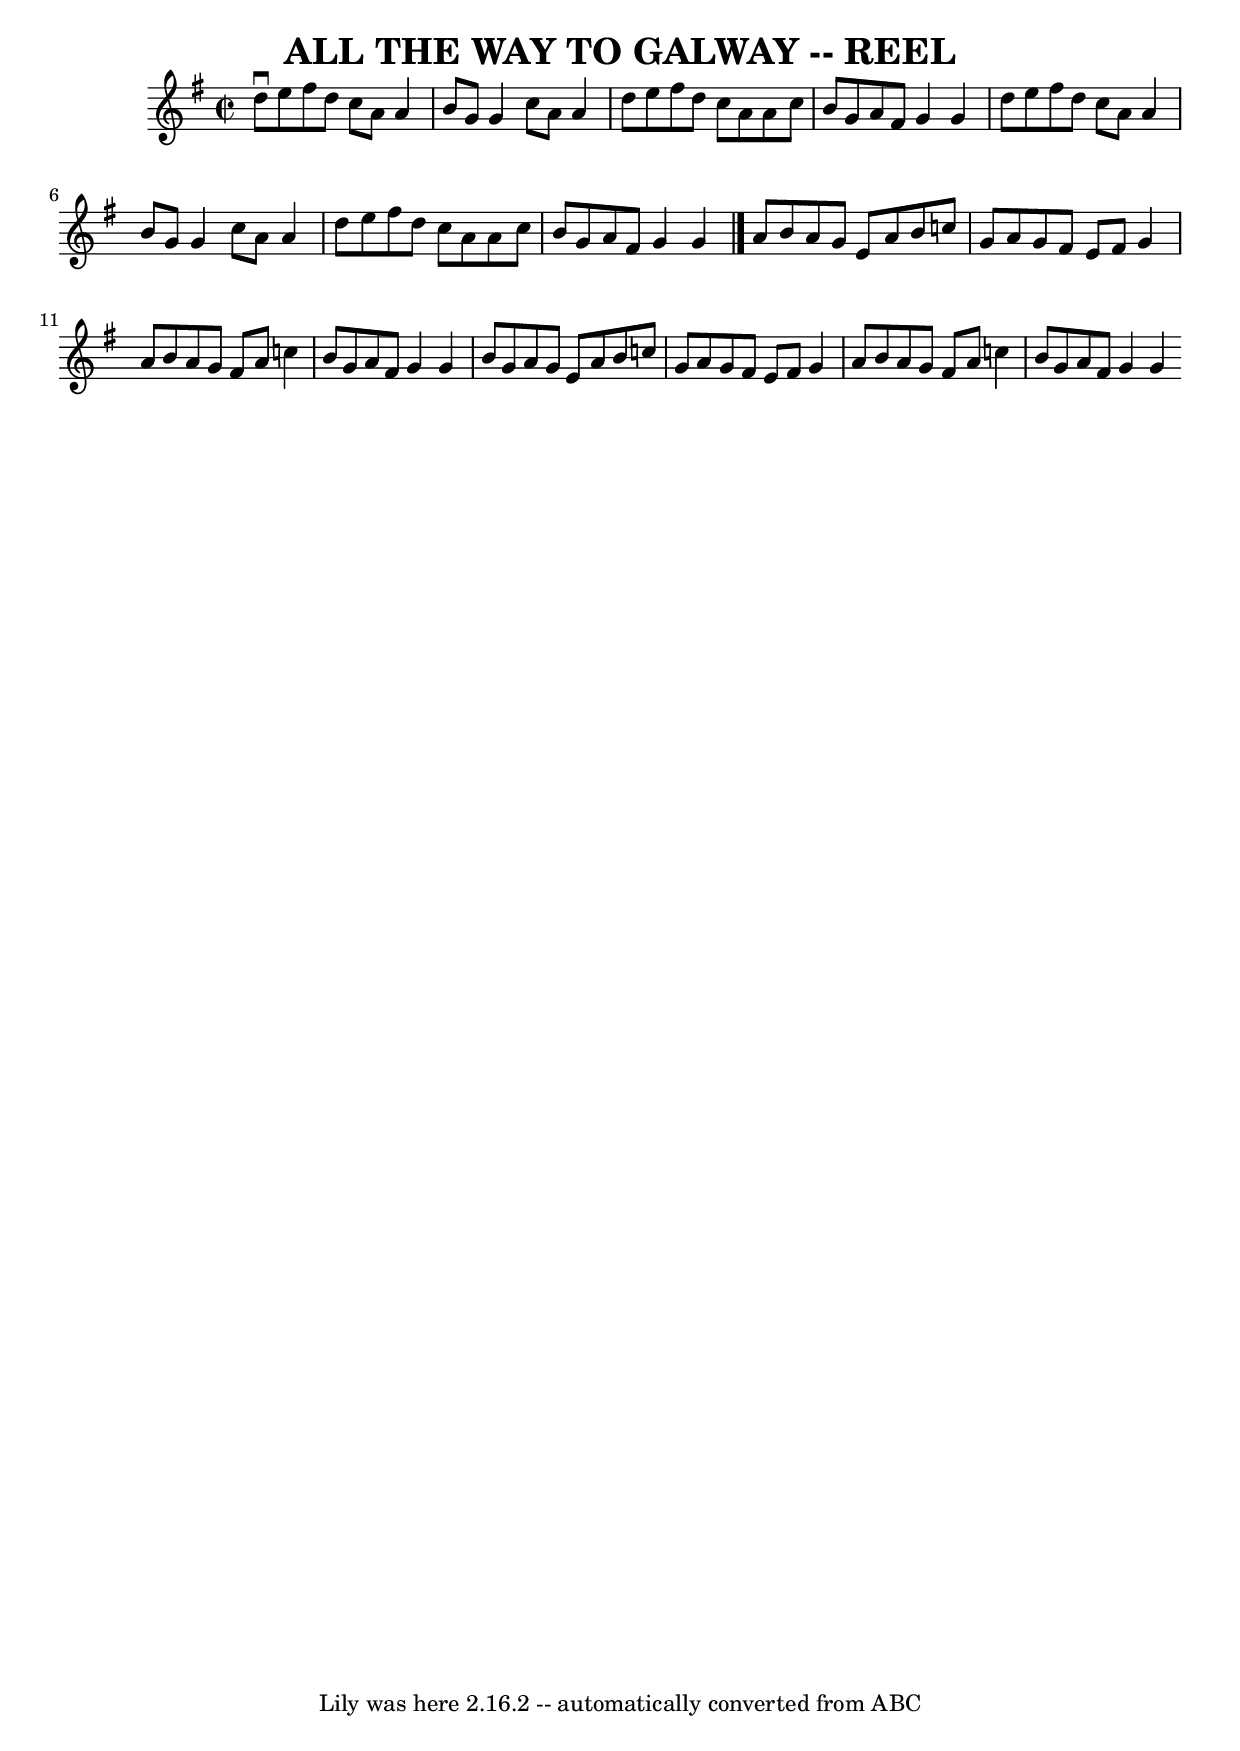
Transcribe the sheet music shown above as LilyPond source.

\version "2.16.2"
\include "Mammoth.ily"
\header {
  %% book = "Ryan's Mammoth Collection of Fiddle Tunes"
 crossRefNumber = "1"
 footnotes = ""
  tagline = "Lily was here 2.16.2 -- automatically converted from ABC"
  title = "ALL THE WAY TO GALWAY -- REEL"

}
voicedefault =  {


  \override Staff.TimeSignature #'style = #'C
  \time 2/2 
  \key g \major
 d''8^\downbow e''8 fs''8 d''8 c''8 a'8 a'4     |
 b'8 g'8 g'4 c''8 a'8 a'4    |
 d''8 e''8 fs''8 d''8 c''8 a'8 a'8 c''8     |
 b'8 g'8 a'8 fs'8 g'4 g'4     |
 d''8 e''8 fs''8 d''8 c''8 a'8 a'4     |
 b'8 g'8 g'4 c''8 a'8 a'4     |
 d''8 e''8 fs''8 d''8 c''8 a'8 a'8 c''8   |
 b'8 g'8 a'8 fs'8 g'4 g'4    \bar "|." a'8 b'8 a'8 g'8 e'8 a'8 b'8 c''!8     |
 g'8 a'8 g'8 fs'8 e'8 fs'8 g'4     |
 a'8 b'8 a'8 g'8 fs'8 a'8 c''!4     |
 b'8 g'8 a'8 fs'8 g'4 g'4     |
 b'8 g'8 a'8 g'8 e'8 a'8 b'8 c''!8    |
 g'8 a'8 g'8 fs'8 e'8 fs'8 g'4     |
 a'8 b'8 a'8 g'8 fs'8 a'8 c''!4     |
 b'8 g'8 a'8 fs'8 g'4 g'4    \bar " |."   

}

\score{
  <<

    \context Staff="default"
    {
      \voicedefault 
      
    }

  >>
  \layout {
    
  }
  \midi {
  }

}
